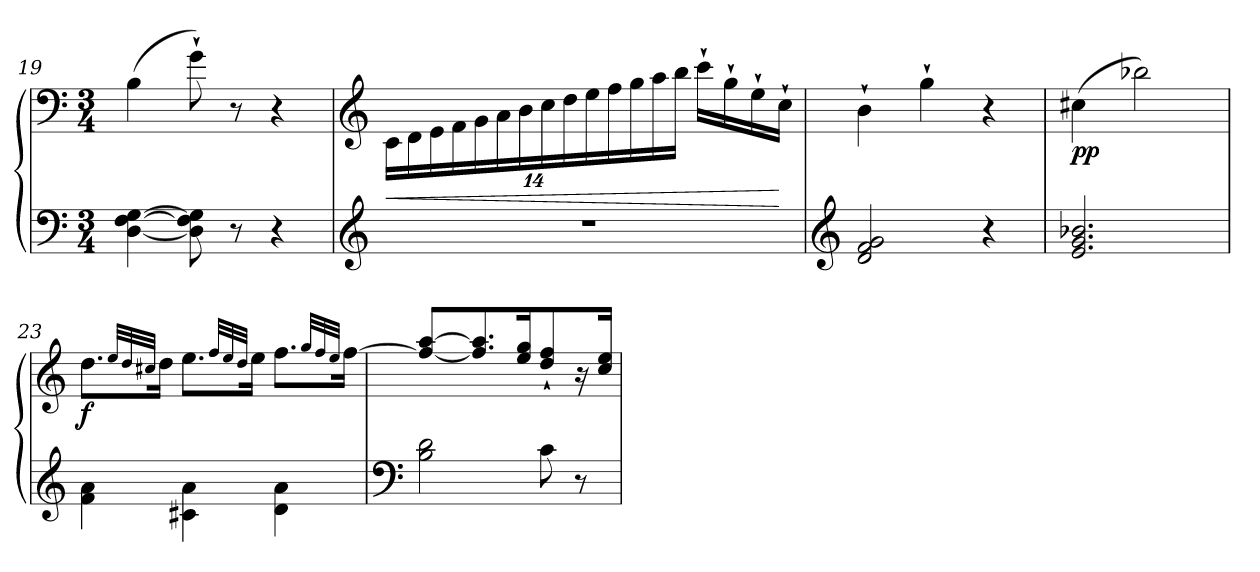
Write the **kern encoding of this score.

**kern	**kern	**dynam
*part1	*part1	*part1
*staff2	*staff1	*staff1/2
*clefF4	*clefF4	*
*k[]	*k[]	*
*M3/4	*M3/4	*
=19	=19	=19
[4D\ [4F\ [4G\	(>4B\	.
8D\] 8F\] 8G\]	8g`\)	.
8r	8r	.
4r	4r	.
=20	=20	=20
*clefG2	*clefG2	*
*	*Xbrackettup	*
!	!	!LO:HP:b
2.r	28c\LLL	<
.	28d\	.
.	28e\	.
.	28f\	.
.	28g\	.
.	28a\	.
.	28b\	.
.	28cc\	.
.	28dd\	.
.	28ee\	.
.	28ff\	.
.	28gg\	.
.	28aa\	.
.	28bb\JJJ	.
.	16ccc`\LL	.
.	16gg`\	.
.	16ee`\	.
.	16cc`\JJ	[
=21	=21	=21
*clefG2	*	*
2d/ 2f/ 2g/	4b`\	.
.	4gg`\	.
4r	4r	.
=22	=22	=22
!	!	!LO:DY:b
2.e/ 2.g/ 2.b-X/	(>4cc#X\	pp
.	2bb-X\)	.
!!LO:PB:g=z
=23	=23	=23
!	!	!LO:DY:b
4f\ 4a\	8.dd\L	f
.	32qee/LLL	.
.	32qdd/	.
.	32qcc#X/JJJ	.
.	16dd\Jk	.
4c#X\ 4a\	8.ee\L	.
.	32qff/LLL	.
.	32qee/	.
.	32qdd/JJJ	.
.	16ee\Jk	.
4d\ 4a\	8.ff\L	.
.	32qgg/LLL	.
.	32qff/	.
.	32qee/JJJ	.
.	[16ff\Jk	.
=24	=24	=24
*clefF4	*	*
2B\ 2d\	4ff/_ [4aa/	.
.	8.ff/] 8.aa/]L	.
.	16ee/ 16gg/Jk	.
8c\	8dd/` 8ff/`L	.
8r	16r	.
.	16cc/ 16ee/JJ	.
=	=	=
*-	*-	*-
